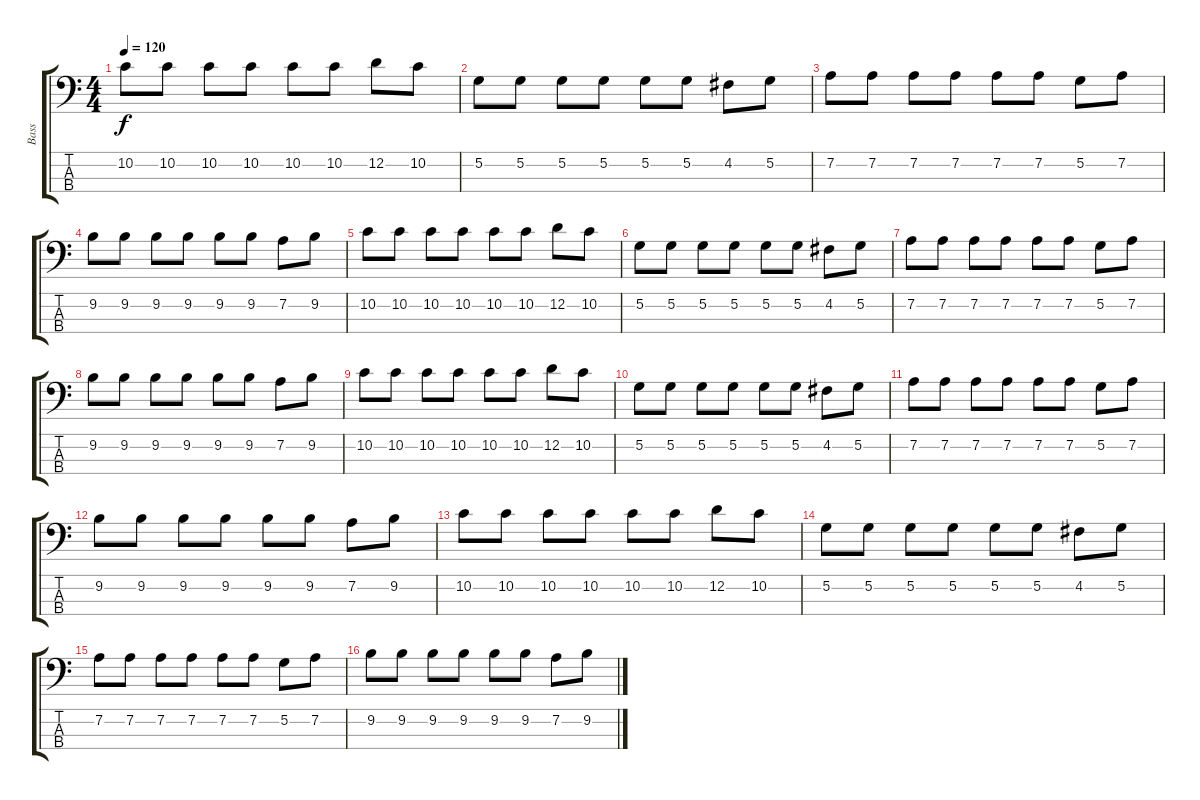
\track ("Bass" "Bass") {instrument electricbassfinger}
\staff {score tabs}
\tuning (G2 D2 A1 E1) {hide}
\ts (4 4)
\tempo 120
\clef f4
\ks c
10.2.8{dy f} 10.2.8 10.2.8 10.2.8 10.2.8 10.2.8 12.2.8 10.2.8 |
5.2.8 5.2.8 5.2.8 5.2.8 5.2.8 5.2.8 4.2.8 5.2.8 |
7.2.8 7.2.8 7.2.8 7.2.8 7.2.8 7.2.8 5.2.8 7.2.8 |
9.2.8 9.2.8 9.2.8 9.2.8 9.2.8 9.2.8 7.2.8 9.2.8 |
10.2.8 10.2.8 10.2.8 10.2.8 10.2.8 10.2.8 12.2.8 10.2.8 |
5.2.8 5.2.8 5.2.8 5.2.8 5.2.8 5.2.8 4.2.8 5.2.8 |
7.2.8 7.2.8 7.2.8 7.2.8 7.2.8 7.2.8 5.2.8 7.2.8 |
9.2.8 9.2.8 9.2.8 9.2.8 9.2.8 9.2.8 7.2.8 9.2.8 |
10.2.8 10.2.8 10.2.8 10.2.8 10.2.8 10.2.8 12.2.8 10.2.8 |
5.2.8 5.2.8 5.2.8 5.2.8 5.2.8 5.2.8 4.2.8 5.2.8 |
7.2.8 7.2.8 7.2.8 7.2.8 7.2.8 7.2.8 5.2.8 7.2.8 |
9.2.8 9.2.8 9.2.8 9.2.8 9.2.8 9.2.8 7.2.8 9.2.8 |
10.2.8 10.2.8 10.2.8 10.2.8 10.2.8 10.2.8 12.2.8 10.2.8 |
5.2.8 5.2.8 5.2.8 5.2.8 5.2.8 5.2.8 4.2.8 5.2.8 |
7.2.8 7.2.8 7.2.8 7.2.8 7.2.8 7.2.8 5.2.8 7.2.8 |
9.2.8 9.2.8 9.2.8 9.2.8 9.2.8 9.2.8 7.2.8 9.2.8
